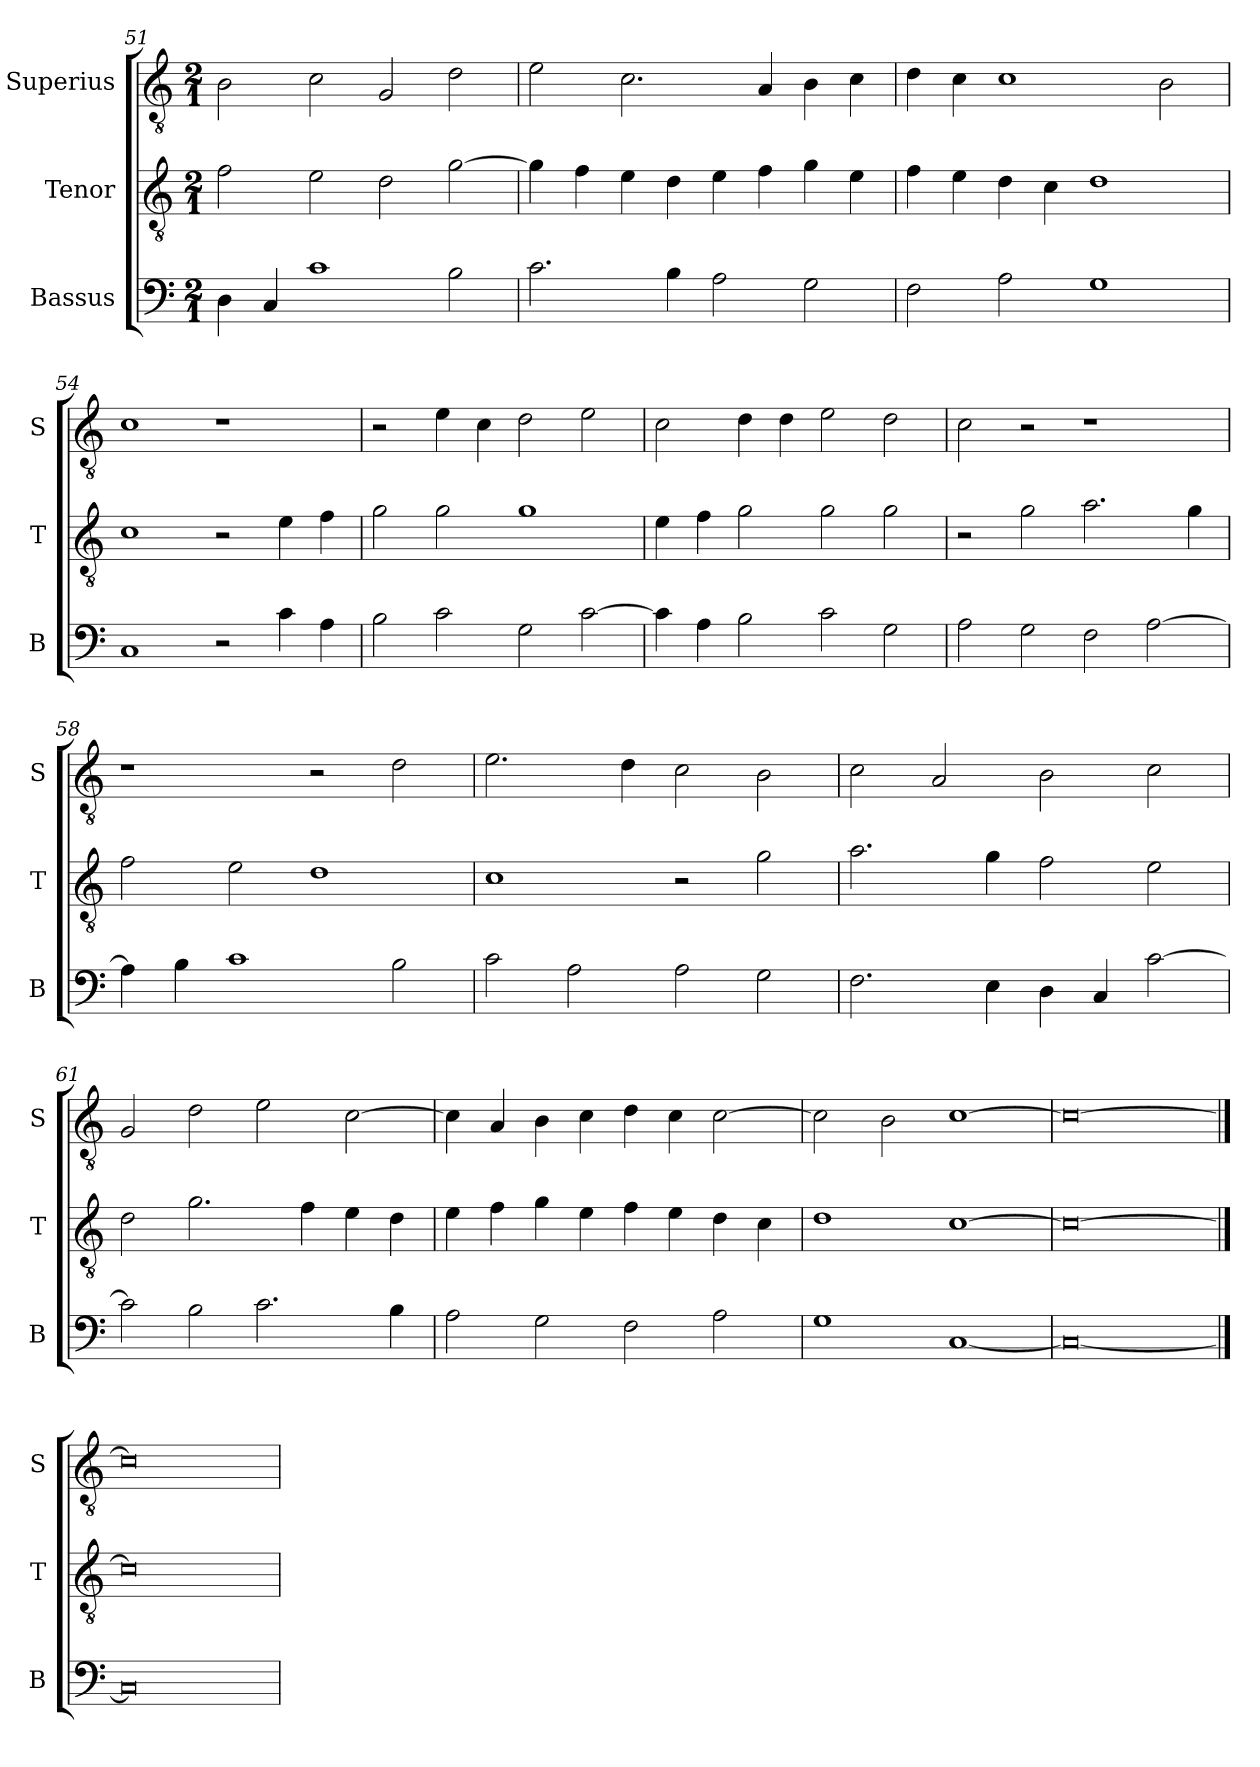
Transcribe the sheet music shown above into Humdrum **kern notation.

**kern	**kern	**kern
*part3	*part2	*part1
*staff3	*staff2	*staff1
*I"Bassus	*I"Tenor	*I"Superius
*I'B	*I'T	*I'S
*clefF4	*clefGv2	*clefGv2
*k[]	*k[]	*k[]
*C:	*C:	*C:
*M2/1	*M2/1	*M2/1
=51	=51	=51
4D	2f	2B
4C	.	.
1c	2e	2c
.	2d	2G
2B	[2g	2d
=52	=52	=52
2.c	4g]	2e
.	4f	.
.	4e	2.c
4B	4d	.
2A	4e	.
.	4f	4A
2G	4g	4B
.	4e	4c
=53	=53	=53
2F	4f	4d
.	4e	4c
2A	4d	1c
.	4c	.
1G	1d	.
.	.	2B
=54	=54	=54
1C	1c	1c
2r	2r	1r
4c	4e	.
4A	4f	.
=55	=55	=55
2B	2g	2r
2c	2g	4e
.	.	4c
2G	1g	2d
[2c	.	2e
=56	=56	=56
4c]	4e	2c
4A	4f	.
2B	2g	4d
.	.	4d
2c	2g	2e
2G	2g	2d
=57	=57	=57
2A	2r	2c
2G	2g	2r
2F	2.a	1r
[2A	.	.
.	4g	.
=58	=58	=58
4A]	2f	1r
4B	.	.
1c	2e	.
.	1d	2r
2B	.	2d
=59	=59	=59
2c	1c	2.e
2A	.	.
.	.	4d
2A	2r	2c
2G	2g	2B
=60	=60	=60
2.F	2.a	2c
.	.	2A
4E	4g	.
4D	2f	2B
4C	.	.
[2c	2e	2c
=61	=61	=61
2c]	2d	2G
2B	2.g	2d
2.c	.	2e
.	4f	.
.	4e	[2c
4B	4d	.
=62	=62	=62
2A	4e	4c]
.	4f	4A
2G	4g	4B
.	4e	4c
2F	4f	4d
.	4e	4c
2A	4d	[2c
.	4c	.
=63	=63	=63
1G	1d	2c]
.	.	2B
[1C	[1c	[1c
=64	=64	=64
0C_	0c_	0c_
==65	==65	==65
0C]	0c]	0c]
=	=	=
*-	*-	*-
